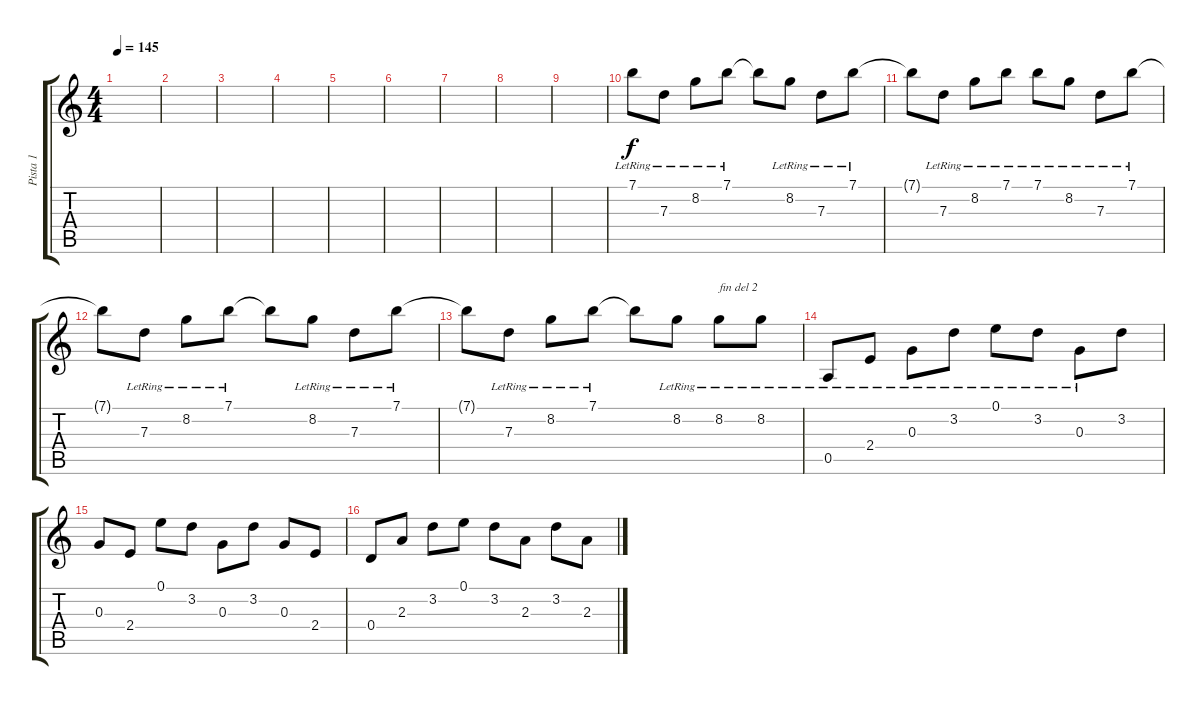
\track ("Pista 1" "Pista 1") {instrument acousticguitarnylon}
\staff {score tabs}
\tuning (E4 B3 G3 D3 A2 E2) {hide}
\ts (4 4)
\tempo 145
\clef g2
\ks c
|
|
|
|
|
|
|
|
|
7.1{lr}.8 7.3{lr}.8 8.2{lr}.8 7.1{lr}.8 7.1{t}.8 8.2{lr}.8 7.3{lr}.8 7.1{lr}.8 |
7.1{t}.8 7.3{lr}.8 8.2{lr}.8 7.1{lr}.8 7.1{lr}.8 8.2{lr}.8 7.3{lr}.8 7.1{lr}.8 |
7.1{t}.8 7.3{lr}.8 8.2{lr}.8 7.1{lr}.8 7.1{t}.8 8.2{lr}.8 7.3{lr}.8 7.1{lr}.8 |
7.1{t}.8 7.3{lr}.8 8.2{lr}.8 7.1{lr}.8 7.1{t}.8 8.2{lr}.8 8.2{lr}.8{txt "fin del 2"} 8.2{lr}.8 |
0.5{lr}.8 2.4{lr}.8 0.3{lr}.8 3.2{lr}.8 0.1{lr}.8 3.2{lr}.8 0.3{lr}.8 3.2.8 |
0.3.8 2.4.8 0.1.8 3.2.8 0.3.8 3.2.8 0.3.8 2.4.8 |
0.4.8 2.3.8 3.2.8 0.1.8 3.2.8 2.3.8 3.2.8 2.3.8
